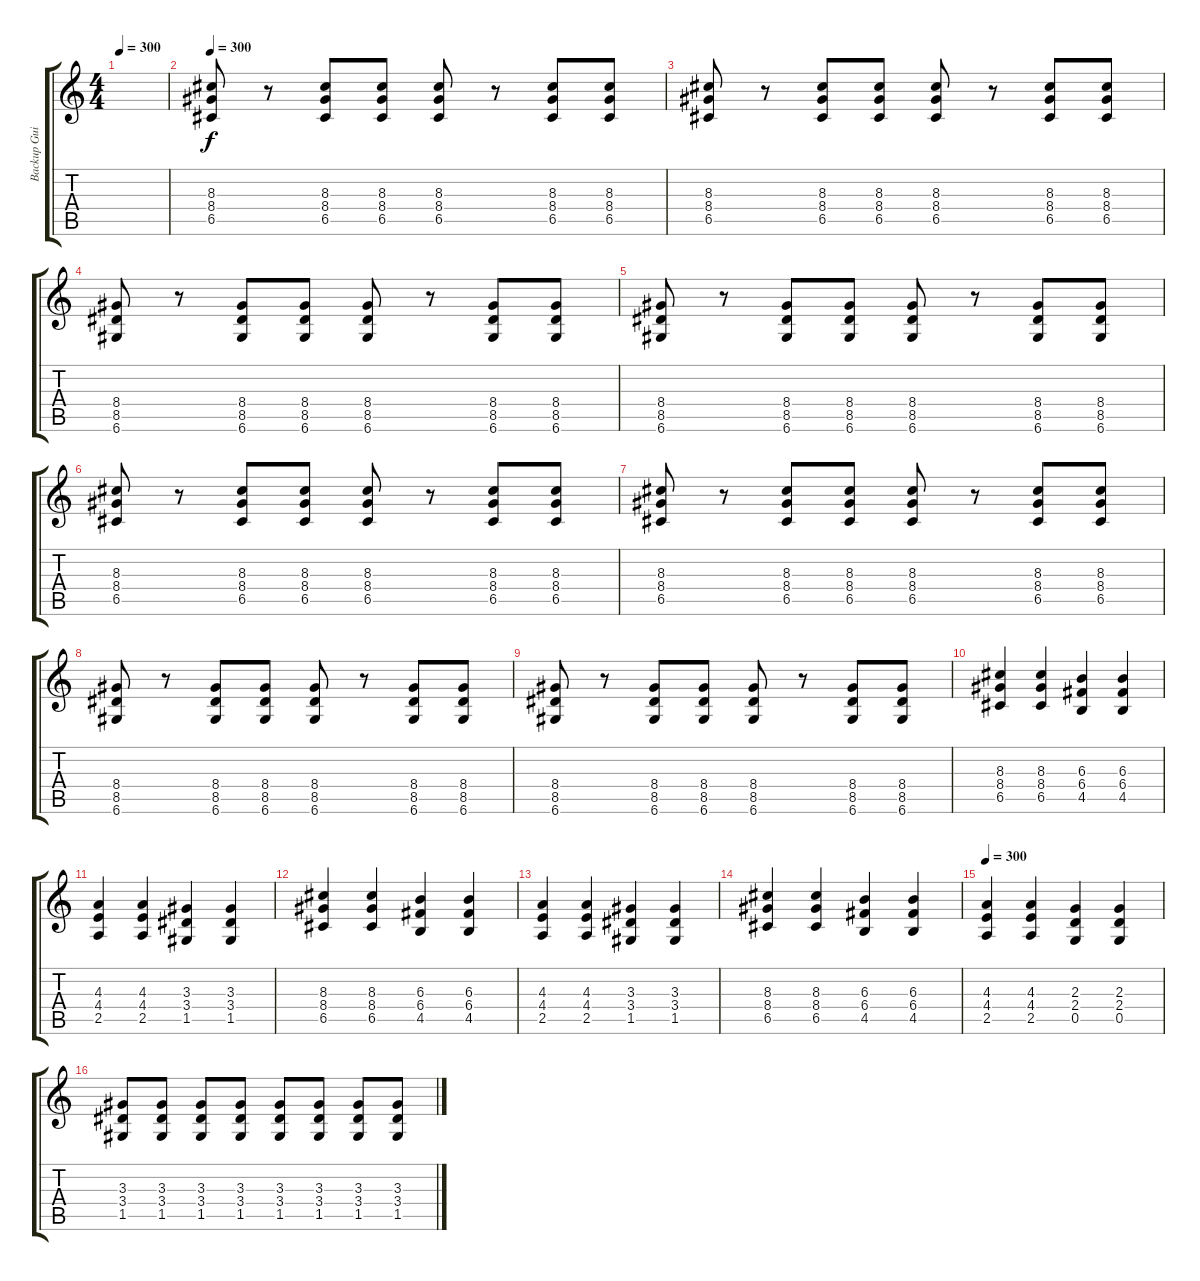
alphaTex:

\track ("Backup Guitar" "Backup Gui") {instrument overdrivenguitar}
\staff {score tabs}
\tuning (D4 A3 F3 C3 G2 D2) {hide}
\ts (4 4)
\tempo 300
\clef g2
\ks c
|
\tempo 300
(8.3 8.4 6.5).8{instrument electricguitarmuted} r.8 (8.3 8.4 6.5).8 (8.3 8.4 6.5).8 (8.3 8.4 6.5).8 r.8 (8.3 8.4 6.5).8 (8.3 8.4 6.5).8 |
(8.3 8.4 6.5).8{instrument electricguitarmuted} r.8 (8.3 8.4 6.5).8 (8.3 8.4 6.5).8 (8.3 8.4 6.5).8 r.8 (8.3 8.4 6.5).8 (8.3 8.4 6.5).8 |
(8.4 8.5 6.6).8{instrument electricguitarmuted} r.8 (8.4 8.5 6.6).8 (8.4 8.5 6.6).8 (8.4 8.5 6.6).8 r.8 (8.4 8.5 6.6).8 (8.4 8.5 6.6).8 |
(8.4 8.5 6.6).8{instrument electricguitarmuted} r.8 (8.4 8.5 6.6).8 (8.4 8.5 6.6).8 (8.4 8.5 6.6).8 r.8 (8.4 8.5 6.6).8 (8.4 8.5 6.6).8 |
(8.3 8.4 6.5).8{instrument electricguitarmuted} r.8 (8.3 8.4 6.5).8 (8.3 8.4 6.5).8 (8.3 8.4 6.5).8 r.8 (8.3 8.4 6.5).8 (8.3 8.4 6.5).8 |
(8.3 8.4 6.5).8{instrument electricguitarmuted} r.8 (8.3 8.4 6.5).8 (8.3 8.4 6.5).8 (8.3 8.4 6.5).8 r.8 (8.3 8.4 6.5).8 (8.3 8.4 6.5).8 |
(8.4 8.5 6.6).8{instrument electricguitarmuted} r.8 (8.4 8.5 6.6).8 (8.4 8.5 6.6).8 (8.4 8.5 6.6).8 r.8 (8.4 8.5 6.6).8 (8.4 8.5 6.6).8 |
(8.4 8.5 6.6).8{instrument electricguitarmuted} r.8 (8.4 8.5 6.6).8 (8.4 8.5 6.6).8 (8.4 8.5 6.6).8 r.8 (8.4 8.5 6.6).8 (8.4 8.5 6.6).8 |
(8.3 8.4 6.5).4{instrument electricguitarmuted} (8.3 8.4 6.5).4 (6.3 6.4 4.5).4 (6.3 6.4 4.5).4 |
(4.3 4.4 2.5).4{instrument electricguitarmuted} (4.3 4.4 2.5).4 (3.3 3.4 1.5).4 (3.3 3.4 1.5).4 |
(8.3 8.4 6.5).4{instrument electricguitarmuted} (8.3 8.4 6.5).4 (6.3 6.4 4.5).4 (6.3 6.4 4.5).4 |
(4.3 4.4 2.5).4{instrument electricguitarmuted} (4.3 4.4 2.5).4 (3.3 3.4 1.5).4 (3.3 3.4 1.5).4 |
(8.3 8.4 6.5).4{instrument electricguitarmuted} (8.3 8.4 6.5).4 (6.3 6.4 4.5).4 (6.3 6.4 4.5).4 |
\tempo 300
(4.3 4.4 2.5).4{instrument electricguitarmuted} (4.3 4.4 2.5).4 (2.3 2.4 0.5).4 (2.3 2.4 0.5).4 |
(3.3 3.4 1.5).8 (3.3 3.4 1.5).8 (3.3 3.4 1.5).8 (3.3 3.4 1.5).8 (3.3 3.4 1.5).8 (3.3 3.4 1.5).8 (3.3 3.4 1.5).8 (3.3 3.4 1.5).8
